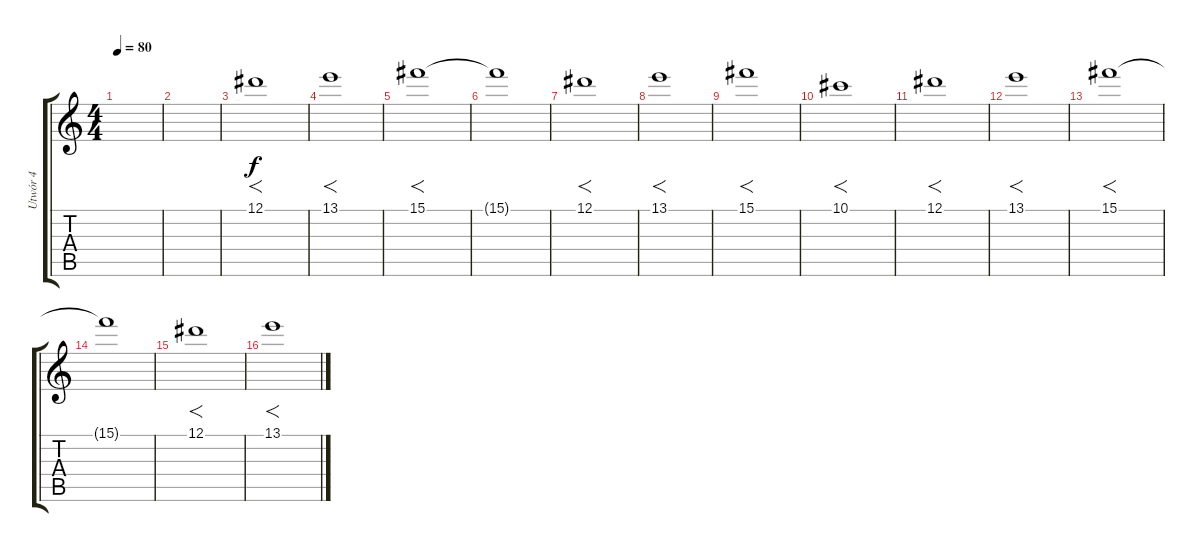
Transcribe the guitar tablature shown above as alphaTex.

\track ("Utwór 4" "Utwór 4") {instrument overdrivenguitar}
\staff {score tabs}
\tuning (Eb4 Bb3 Gb3 Db3 Ab2 Eb2) {hide}
\ts (4 4)
\tempo 80
\clef g2
\ks c
|
|
12.1.1{f} |
13.1.1{f} |
15.1.1{f} |
15.1{t}.1 |
12.1.1{f} |
13.1.1{f} |
15.1.1{f} |
10.1.1{f} |
12.1.1{f} |
13.1.1{f} |
15.1.1{f} |
15.1{t}.1 |
12.1.1{f} |
13.1.1{f}
